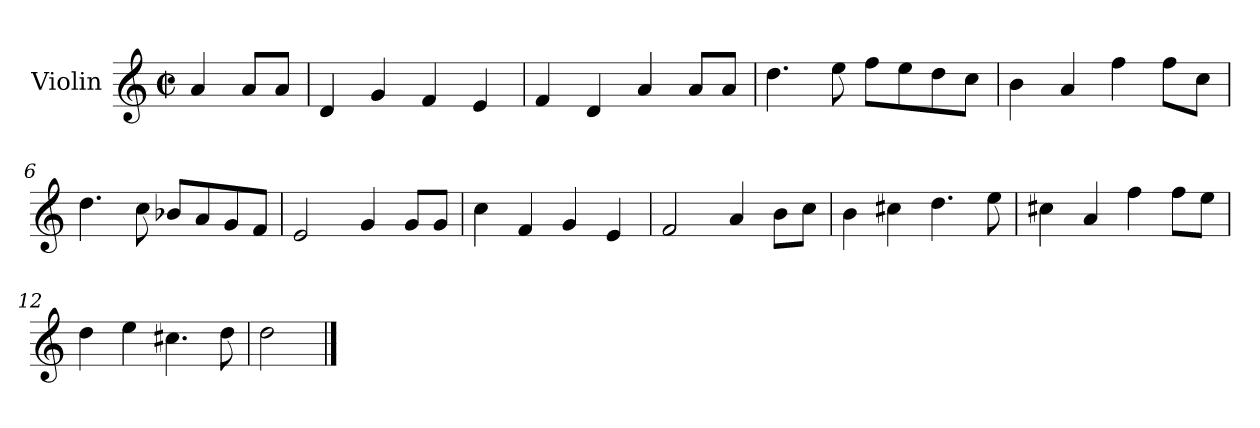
**kern	**dynam
*part1	*part1
*staff1	*staff1
*I"Violin	*
*I'Vln.	*
*clefG2	*
*M2/2	*
*met(c|)	*
=1	=1
4a	Allegretto
8a/L	.
8a/J	.
=2	=2
4d	.
4g	.
4f	.
4e	.
=3	=3
4f	.
4d	.
4a	.
8a/L	.
8a/J	.
=4	=4
4.dd	.
8ee	.
8ff\L	.
8ee\	.
8dd\	.
8cc\J	.
=5	=5
4b	.
4a	.
4ff	.
8ff\L	.
8cc\J	.
!!LO:LB:g=z
=6	=6
4.dd	.
8cc	.
8b-X/L	.
8a/	.
8g/	.
8f/J	.
=7	=7
2e	.
4g	.
8g/L	.
8g/J	.
=8	=8
4cc	.
4f	.
4g	.
4e	.
=9	=9
2f	.
4a	.
8b\L	.
8cc\J	.
=10	=10
4b	.
4cc#X	.
4.dd	.
8ee	.
=11	=11
4cc#X	.
4a	.
4ff	.
8ff\L	.
8ee\J	.
!!LO:LB:g=z
=12	=12
4dd	.
4ee	.
4.cc#X	.
8dd	.
=13	=13
2dd	.
==	==
*-	*-
